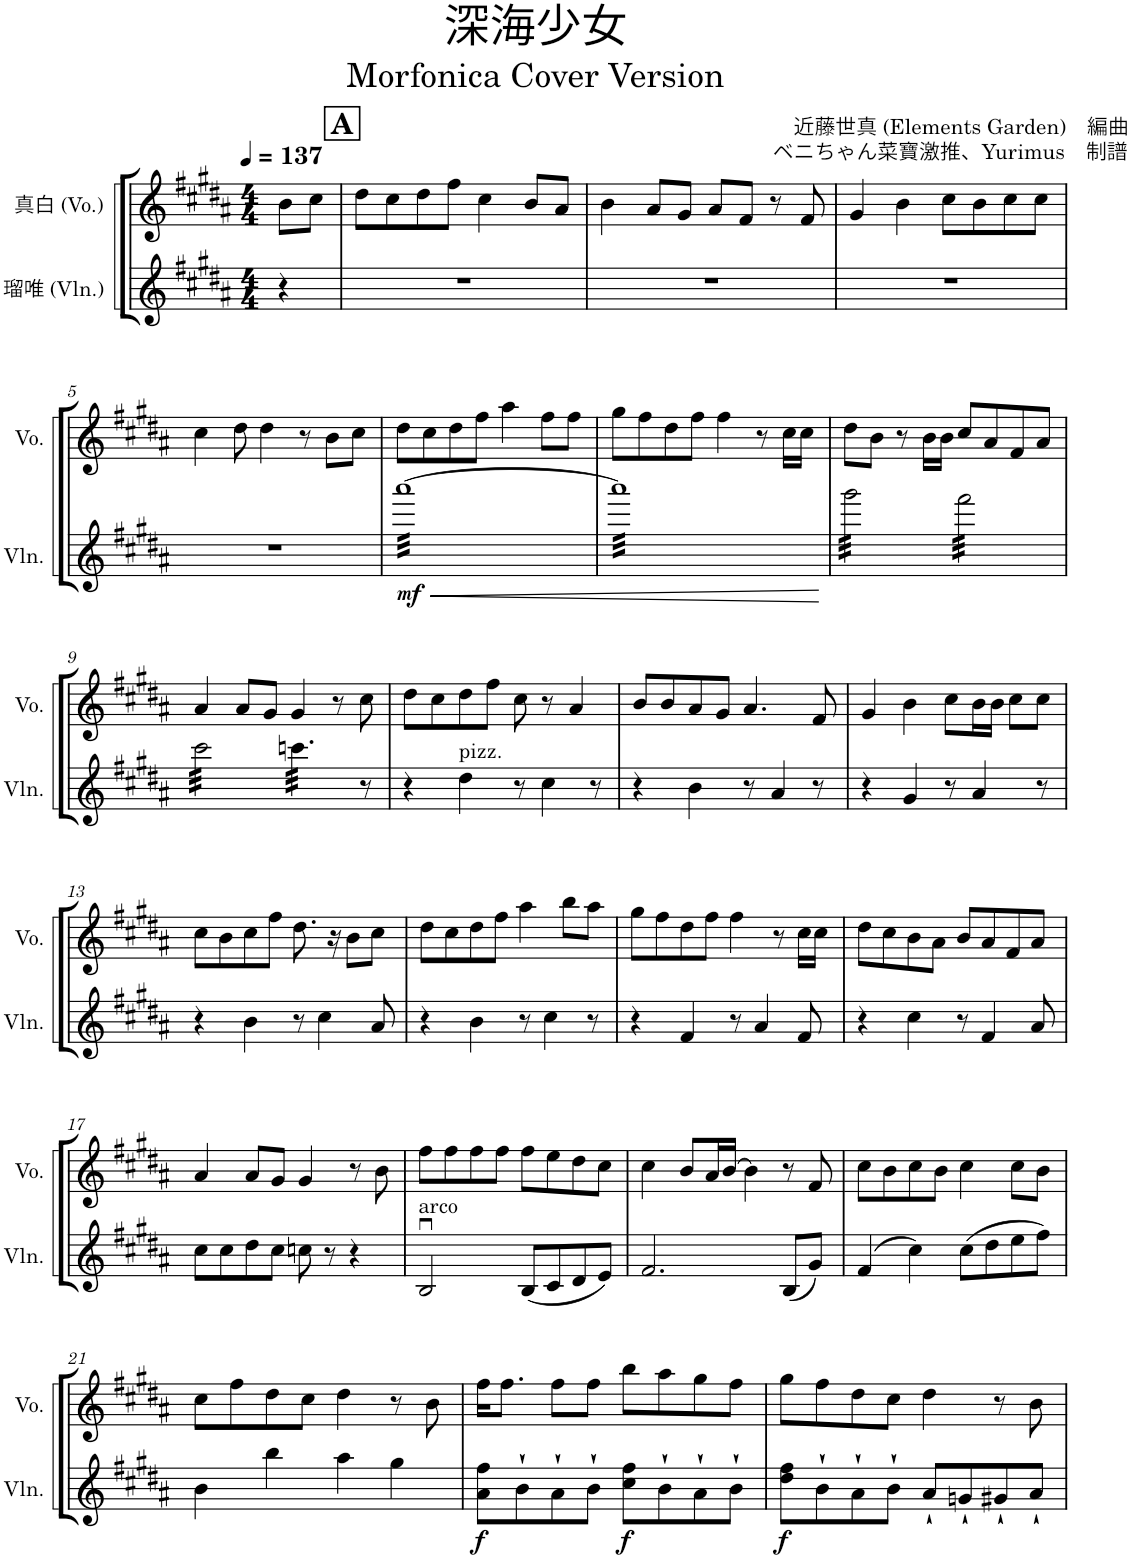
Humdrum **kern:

**kern	**dynam	**kern
*part2	*part2	*part1
*staff2	*staff2	*staff1
*I"瑠唯 (Vln.)	*	*I"真白 (Vo.)
*I'Vln.	*	*I'Vo.
*clefG2	*	*clefG2
*k[f#c#g#d#a#]	*	*k[f#c#g#d#a#]
*M4/4	*	*M4/4
*MM137	*	*MM137
=1	=1	=1
4r	.	8b\L
.	.	8cc#\J
!!LO:REH:place=s1:a:B:cj:fs=14:t=A
=2	=2	=2
1r	.	8dd#\L
.	.	8cc#\
.	.	8dd#\
.	.	8ff#\J
.	.	4cc#\
.	.	8b/L
.	.	8a#/J
=3	=3	=3
1r	.	4b\
.	.	8a#/L
.	.	8g#/J
.	.	8a#/L
.	.	8f#/J
.	.	8r
.	.	8f#/
=4	=4	=4
1r	.	4g#/
.	.	4b\
.	.	8cc#\L
.	.	8b\
.	.	8cc#\
.	.	8cc#\J
!!LO:LB:g=z
=5	=5	=5
1r	.	4cc#\
.	.	8dd#\
.	.	4dd#\
.	.	8r
.	.	8b\L
.	.	8cc#\J
=6	=6	=6
!	!LO:HP:b	!
!	!LO:DY:n=1:b	!
*tremolo	*	*
[32aaa#LLL	< mf	8dd#\L
32aaa#	.	.
32aaa#	.	.
32aaa#	.	.
32aaa#	.	8cc#\
32aaa#	.	.
32aaa#	.	.
32aaa#	.	.
32aaa#	.	8dd#\
32aaa#	.	.
32aaa#	.	.
32aaa#	.	.
32aaa#	.	8ff#\J
32aaa#	.	.
32aaa#	.	.
32aaa#	.	.
32aaa#	.	4aa#\
32aaa#	.	.
32aaa#	.	.
32aaa#	.	.
32aaa#	.	.
32aaa#	.	.
32aaa#	.	.
32aaa#	.	.
32aaa#	.	8ff#\L
32aaa#	.	.
32aaa#	.	.
32aaa#	.	.
32aaa#	.	8ff#\J
32aaa#	.	.
32aaa#	.	.
32aaa#JJJ	.	.
=7	=7	=7
32aaa#]LLL	.	8gg#\L
32aaa#	.	.
32aaa#	.	.
32aaa#	.	.
32aaa#	.	8ff#\
32aaa#	.	.
32aaa#	.	.
32aaa#	.	.
32aaa#	.	8dd#\
32aaa#	.	.
32aaa#	.	.
32aaa#	.	.
32aaa#	.	8ff#\J
32aaa#	.	.
32aaa#	.	.
32aaa#	.	.
32aaa#	.	4ff#\
32aaa#	.	.
32aaa#	.	.
32aaa#	.	.
32aaa#	.	.
32aaa#	.	.
32aaa#	.	.
32aaa#	.	.
32aaa#	.	8r
32aaa#	.	.
32aaa#	.	.
32aaa#	.	.
32aaa#	.	16cc#\LL
32aaa#	.	.
32aaa#	.	16cc#\JJ
32aaa#JJJ	.	.
.	[	.
=8	=8	=8
32ggg#\LLL	.	8dd#\L
32ggg#\	.	.
32ggg#\	.	.
32ggg#\	.	.
32ggg#\	.	8b\J
32ggg#\	.	.
32ggg#\	.	.
32ggg#\	.	.
32ggg#\	.	8r
32ggg#\	.	.
32ggg#\	.	.
32ggg#\	.	.
32ggg#\	.	16b\LL
32ggg#\	.	.
32ggg#\	.	16b\JJ
32ggg#\JJJ	.	.
32fff#\LLL	.	8cc#/L
32fff#\	.	.
32fff#\	.	.
32fff#\	.	.
32fff#\	.	8a#/
32fff#\	.	.
32fff#\	.	.
32fff#\	.	.
32fff#\	.	8f#/
32fff#\	.	.
32fff#\	.	.
32fff#\	.	.
32fff#\	.	8a#/J
32fff#\	.	.
32fff#\	.	.
32fff#\JJJ	.	.
!!LO:LB:g=z
=9	=9	=9
32ccc#\LLL	.	4a#/
32ccc#\	.	.
32ccc#\	.	.
32ccc#\	.	.
32ccc#\	.	.
32ccc#\	.	.
32ccc#\	.	.
32ccc#\	.	.
32ccc#\	.	8a#/L
32ccc#\	.	.
32ccc#\	.	.
32ccc#\	.	.
32ccc#\	.	8g#/J
32ccc#\	.	.
32ccc#\	.	.
32ccc#\JJJ	.	.
32cccn\LLL	.	4g#/
32cccn\	.	.
32cccn\	.	.
32cccn\	.	.
32cccn\	.	.
32cccn\	.	.
32cccn\	.	.
32cccn\	.	.
32cccn\	.	8r
32cccn\	.	.
32cccn\	.	.
32cccn\JJJ	.	.
*Xtremolo	*	*
8r	.	8cc#\
=10	=10	=10
4r	.	8dd#\L
.	.	8cc#\
!LO:TX:a:t=pizz.	!	!
4dd#\	.	8dd#\
.	.	8ff#\J
8r	.	8cc#\
4cc#\	.	8r
.	.	4a#/
8r	.	.
=11	=11	=11
4r	.	8b/L
.	.	8b/
4b\	.	8a#/
.	.	8g#/J
8r	.	4.a#/
4a#/	.	.
8r	.	8f#/
=12	=12	=12
4r	.	4g#/
4g#/	.	4b\
8r	.	8cc#\L
4a#/	.	16b\L
.	.	16b\JJ
.	.	8cc#\L
8r	.	8cc#\J
!!LO:LB:g=z
=13	=13	=13
4r	.	8cc#\L
.	.	8b\
4b\	.	8cc#\
.	.	8ff#\J
8r	.	8.dd#\
4cc#\	.	.
.	.	16r
.	.	8b\L
8a#/	.	8cc#\J
=14	=14	=14
4r	.	8dd#\L
.	.	8cc#\
4b\	.	8dd#\
.	.	8ff#\J
8r	.	4aa#\
4cc#\	.	.
.	.	8bb\L
8r	.	8aa#\J
=15	=15	=15
4r	.	8gg#\L
.	.	8ff#\
4f#/	.	8dd#\
.	.	8ff#\J
8r	.	4ff#\
4a#/	.	.
.	.	8r
8f#/	.	16cc#\LL
.	.	16cc#\JJ
=16	=16	=16
4r	.	8dd#\L
.	.	8cc#\
4cc#\	.	8b\
.	.	8a#\J
8r	.	8b/L
4f#/	.	8a#/
.	.	8f#/
8a#/	.	8a#/J
!!LO:LB:g=z
=17	=17	=17
8cc#\L	.	4a#/
8cc#\	.	.
8dd#\	.	8a#/L
8cc#\J	.	8g#/J
8ccn\	.	4g#/
8r	.	.
4r	.	8r
.	.	8b\
=18	=18	=18
!LO:TX:a:t=arco	!	!
2Bu/	.	8ff#\L
.	.	8ff#\
.	.	8ff#\
.	.	8ff#\J
(8B/L	.	8ff#\L
8c#/	.	8ee\
8d#/	.	8dd#\
8e/J)	.	8cc#\J
=19	=19	=19
2.f#/	.	4cc#\
.	.	8b/L
.	.	16a#/L
.	.	[16b/JJ
.	.	4b\]
(8B/L	.	8r
8g#/J)	.	8f#/
=20	=20	=20
(4f#/	.	8cc#\L
.	.	8b\
4cc#\)	.	8cc#\
.	.	8b\J
(8cc#\L	.	4cc#\
8dd#\	.	.
8ee\	.	8cc#\L
8ff#\J)	.	8b\J
!!LO:LB:g=z
=21	=21	=21
4b\	.	8cc#\L
.	.	8ff#\
4bb\	.	8dd#\
.	.	8cc#\J
4aa#\	.	4dd#\
4gg#\	.	8r
.	.	8b\
=22	=22	=22
!	!LO:DY:b	!
8a#\ 8ff#\L	f	16ff#\KL
.	.	8.ff#\J
8b`\	.	.
8a#`\	.	8ff#\L
8b`\J	.	8ff#\J
!	!LO:DY:b	!
8cc#\ 8ff#\L	f	8bb\L
8b`\	.	8aa#\
8a#`\	.	8gg#\
8b`\J	.	8ff#\J
=23	=23	=23
!	!LO:DY:b	!
8dd#\ 8ff#\L	f	8gg#\L
8b`\	.	8ff#\
8a#`\	.	8dd#\
8b`\J	.	8cc#\J
8a#`/L	.	4dd#\
8gn`/	.	.
8g#X`/	.	8r
8a#`/J	.	8b\
=	=	=
*-	*-	*-
